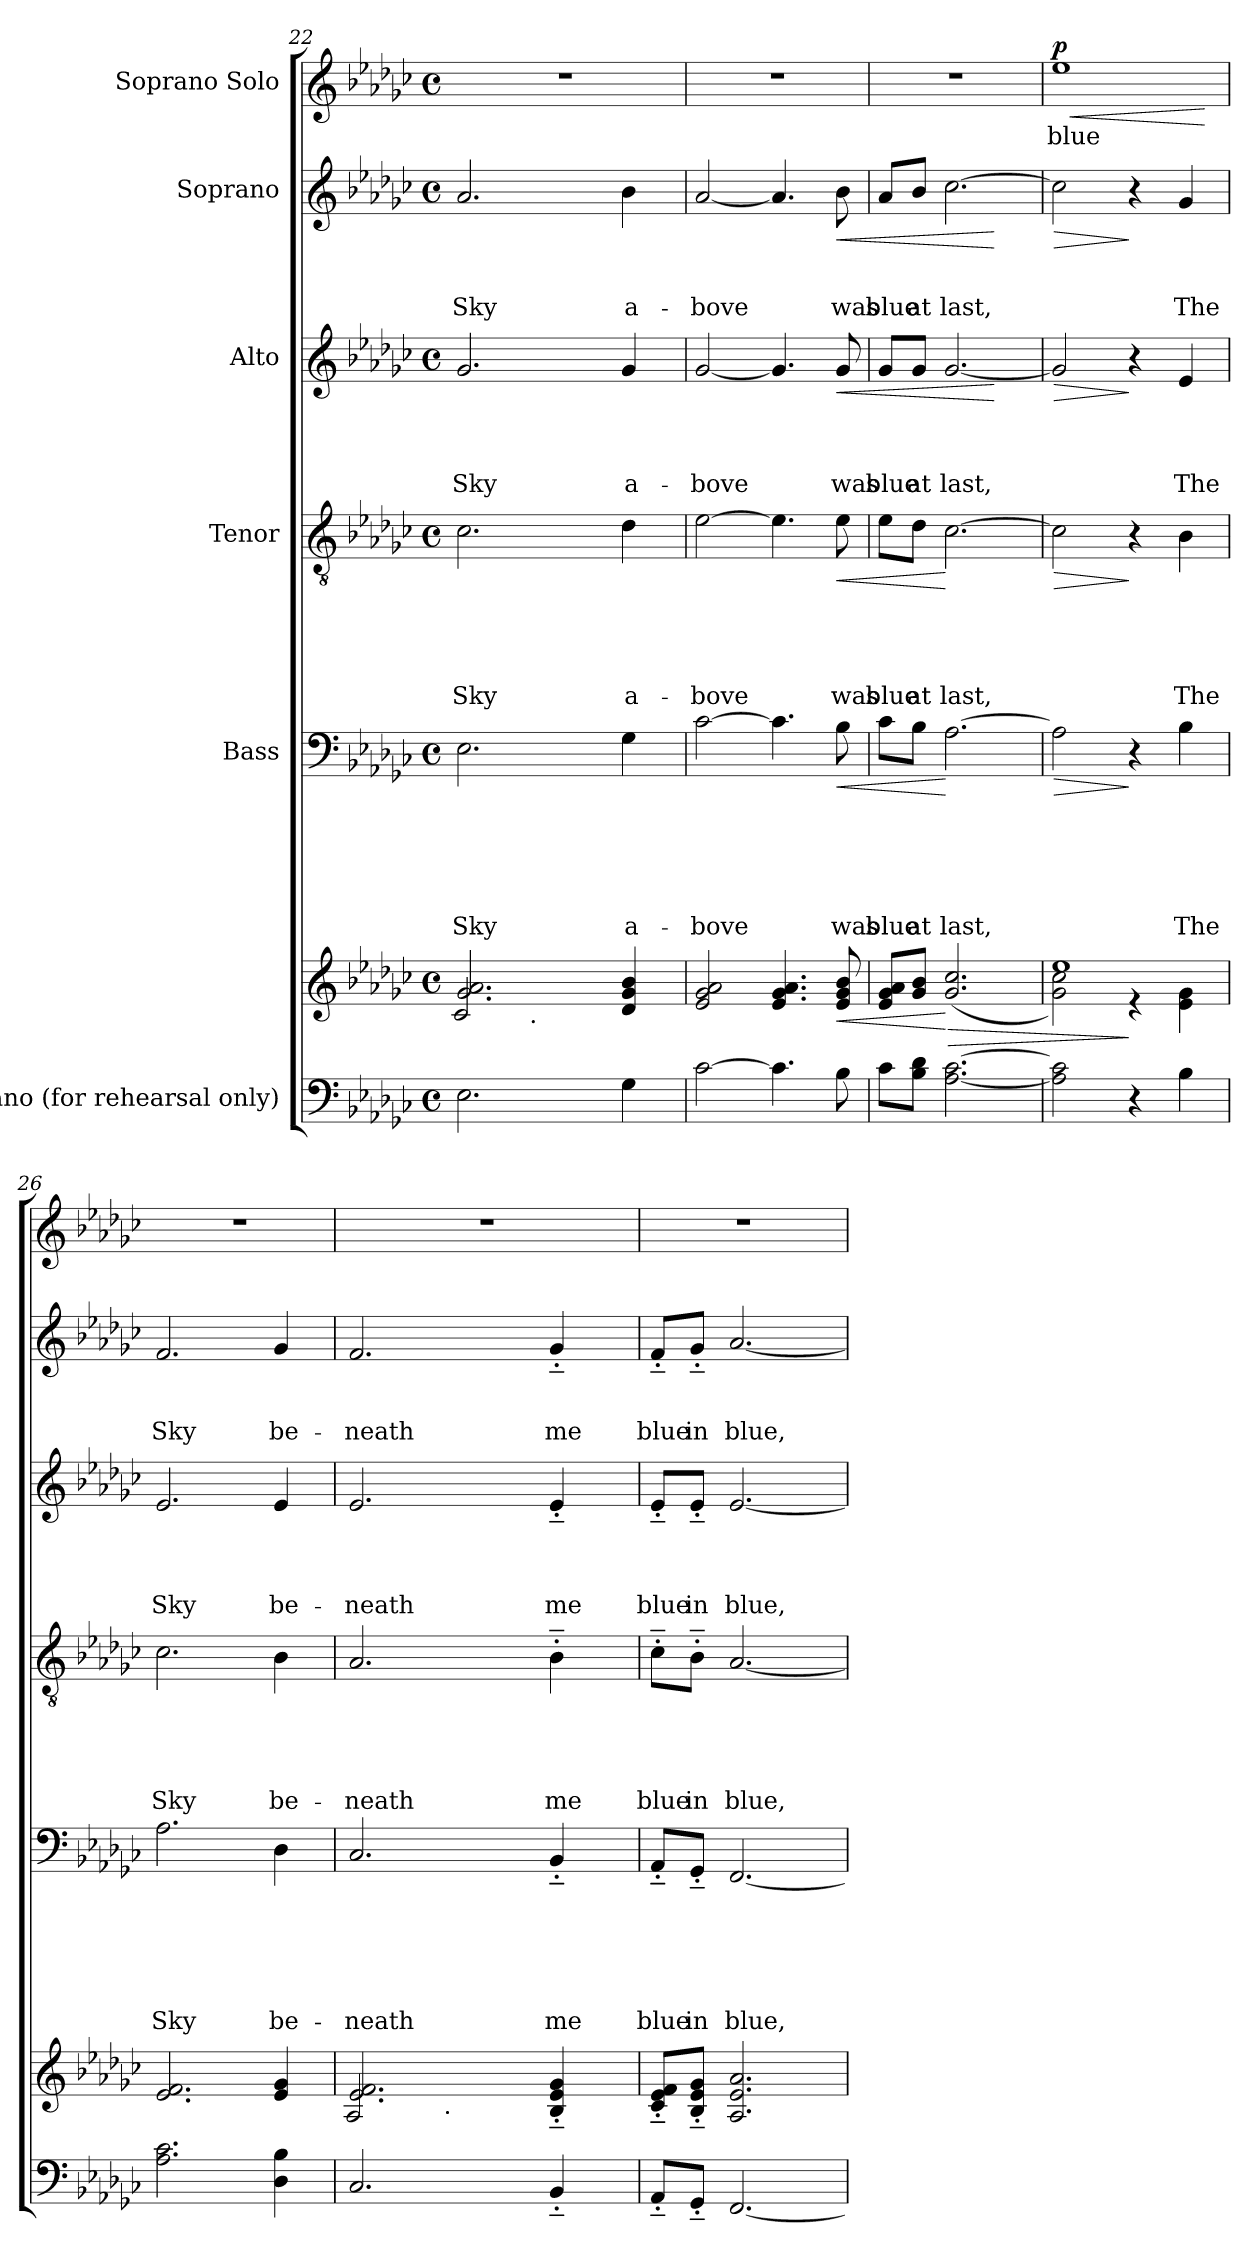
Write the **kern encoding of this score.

**kern	**kern	**dynam	**kern	**text	**text	**text	**text	**text	**text	**dynam	**kern	**text	**text	**text	**text	**text	**dynam	**kern	**text	**text	**text	**text	**dynam	**kern	**text	**text	**text	**dynam	**kern	**text	**dynam
*part6	*part6	*part6	*part5	*part5	*part5	*part5	*part5	*part5	*part5	*part5	*part4	*part4	*part4	*part4	*part4	*part4	*part4	*part3	*part3	*part3	*part3	*part3	*part3	*part2	*part2	*part2	*part2	*part2	*part1	*part1	*part1
*staff7	*staff6	*staff6/7	*staff5	*staff5	*staff5	*staff5	*staff5	*staff5	*staff5	*staff5	*staff4	*staff4	*staff4	*staff4	*staff4	*staff4	*staff4	*staff3	*staff3	*staff3	*staff3	*staff3	*staff3	*staff2	*staff2	*staff2	*staff2	*staff2	*staff1	*staff1	*staff1
*I"Piano (for rehearsal only)	*	*	*I"Bass	*	*	*	*	*	*	*	*I"Tenor	*	*	*	*	*	*	*I"Alto	*	*	*	*	*	*I"Soprano	*	*	*	*	*I"Soprano Solo	*	*
*clefF4	*clefG2	*	*clefF4	*	*	*	*	*	*	*	*clefGv2	*	*	*	*	*	*	*clefG2	*	*	*	*	*	*clefG2	*	*	*	*	*clefG2	*	*
*k[b-e-a-d-g-c-]	*k[b-e-a-d-g-c-]	*	*k[b-e-a-d-g-c-]	*	*	*	*	*	*	*	*k[b-e-a-d-g-c-]	*	*	*	*	*	*	*k[b-e-a-d-g-c-]	*	*	*	*	*	*k[b-e-a-d-g-c-]	*	*	*	*	*k[b-e-a-d-g-c-]	*	*
*G-:	*G-:	*	*G-:	*	*	*	*	*	*	*	*G-:	*	*	*	*	*	*	*G-:	*	*	*	*	*	*G-:	*	*	*	*	*G-:	*	*
*M4/4	*M4/4	*	*M4/4	*	*	*	*	*	*	*	*M4/4	*	*	*	*	*	*	*M4/4	*	*	*	*	*	*M4/4	*	*	*	*	*M4/4	*	*
*met(c)	*met(c)	*	*met(c)	*	*	*	*	*	*	*	*met(c)	*	*	*	*	*	*	*met(c)	*	*	*	*	*	*met(c)	*	*	*	*	*met(c)	*	*
=22	=22	=22	=22	=22	=22	=22	=22	=22	=22	=22	=22	=22	=22	=22	=22	=22	=22	=22	=22	=22	=22	=22	=22	=22	=22	=22	=22	=22	=22	=22	=22
*	*^	*	*	*	*	*	*	*	*	*	*	*	*	*	*	*	*	*	*	*	*	*	*	*	*	*	*	*	*	*	*
!	!	!	!	!	!	!	!	!	!	!LO:LY:b	!	!	!	!	!	!	!LO:LY:b	!	!	!	!	!	!LO:LY:b	!	!	!	!	!LO:LY:b	!	!	!	!
*	*	*^	*	*	*	*	*	*	*	*	*	*	*	*	*	*	*	*	*	*	*	*	*	*	*	*	*	*	*	*	*	*
2.E-\	2.g-/ 2.a-/	2c-/	4ryy	.	2.E-\	.	.	.	.	.	Sky	.	2.c-\	.	.	.	.	Sky	.	2.g-/	.	.	.	Sky	.	2.a-/	.	.	Sky	.	1r	.	.
.	.	.	16ryy	.	.	.	.	.	.	.	.	.	.	.	.	.	.	.	.	.	.	.	.	.	.	.	.	.	.	.	.	.	.
!	!	!	!LO:TX:b:t=.	!	!	!	!	!	!	!	!	!	!	!	!	!	!	!	!	!	!	!	!	!	!	!	!	!	!	!	!	!	!
.	.	.	2ryy	.	.	.	.	.	.	.	.	.	.	.	.	.	.	.	.	.	.	.	.	.	.	.	.	.	.	.	.	.	.
.	.	2ryy	.	.	.	.	.	.	.	.	.	.	.	.	.	.	.	.	.	.	.	.	.	.	.	.	.	.	.	.	.	.	.
!	!	!	!	!	!	!	!	!	!	!	!LO:LY:b	!	!	!	!	!	!	!LO:LY:b	!	!	!	!	!	!LO:LY:b	!	!	!	!	!LO:LY:b	!	!	!	!
4G-\	4d-/ 4g-/ 4b-/	.	.	.	4G-\	.	.	.	.	.	a-	.	4d-\	.	.	.	.	a-	.	4g-/	.	.	.	a-	.	4b-\	.	.	a-	.	.	.	.
.	.	.	8.ryy	.	.	.	.	.	.	.	.	.	.	.	.	.	.	.	.	.	.	.	.	.	.	.	.	.	.	.	.	.	.
=23	=23	=23	=23	=23	=23	=23	=23	=23	=23	=23	=23	=23	=23	=23	=23	=23	=23	=23	=23	=23	=23	=23	=23	=23	=23	=23	=23	=23	=23	=23	=23	=23	=23
!	!	!	!	!	!	!	!	!	!	!	!LO:LY:b	!	!	!	!	!	!	!LO:LY:b	!	!	!	!	!	!LO:LY:b	!	!	!	!	!LO:LY:b	!	!	!	!
*	*v	*v	*v	*	*	*	*	*	*	*	*	*	*	*	*	*	*	*	*	*	*	*	*	*	*	*	*	*	*	*	*	*	*
[>2c-\	2e-/ 2g-/ 2a-/	.	[>2c-\	.	.	.	.	.	-bove	.	[>2e-\	.	.	.	.	-bove	.	[<2g-/	.	.	.	-bove	.	[<2a-/	.	.	-bove	.	1r	.	.
4.c-\]	4.e-/ 4.g-/ 4.a-/	.	4.c-\]	.	.	.	.	.	.	.	4.e-\]	.	.	.	.	.	.	4.g-/]	.	.	.	.	.	4.a-/]	.	.	.	.	.	.	.
!	!	!LO:HP:b	!	!	!	!	!	!	!LO:LY:b	!LO:HP:b	!	!	!	!	!	!LO:LY:b	!LO:HP:b	!	!	!	!	!LO:LY:b	!LO:HP:b	!	!	!	!LO:LY:b	!LO:HP:b	!	!	!
8B-\	8e-/ 8g-/ 8b-/	<	8B-\	.	.	.	.	.	was	<	8e-\	.	.	.	.	was	<	8g-/	.	.	.	was	<	8b-\	.	.	was	<	.	.	.
=24	=24	=24	=24	=24	=24	=24	=24	=24	=24	=24	=24	=24	=24	=24	=24	=24	=24	=24	=24	=24	=24	=24	=24	=24	=24	=24	=24	=24	=24	=24	=24
!	!	!	!	!	!	!	!	!	!LO:LY:b	!	!	!	!	!	!	!LO:LY:b	!	!	!	!	!	!LO:LY:b	!	!	!	!	!LO:LY:b	!	!	!	!
8c-\L	8e-/ 8g-/ 8a-/L	.	8c-\L	.	.	.	.	.	blue	.	8e-\L	.	.	.	.	blue	.	8g-/L	.	.	.	blue	.	8a-/L	.	.	blue	.	1r	.	.
!	!	!	!	!	!	!	!	!	!LO:LY:b	!	!	!	!	!	!	!LO:LY:b	!	!	!	!	!	!LO:LY:b	!	!	!	!	!LO:LY:b	!	!	!	!
8B-\ 8d-\J	8g-/ 8b-/J	.	8B-\J	.	.	.	.	.	at	.	8d-\J	.	.	.	.	at	.	8g-/J	.	.	.	at	.	8b-/J	.	.	at	.	.	.	.
!	!	!LO:HP:n=1:b	!	!	!	!	!	!	!LO:LY:b	!	!	!	!	!	!	!LO:LY:b	!	!	!	!	!	!LO:LY:b	!	!	!	!	!LO:LY:b	!	!	!	!
[<2.A-\ [>2.c-\	(<2.g-/ 2.cc-/	[ >	[>2.A-\	.	.	.	.	.	last,	[	[>2.c-\	.	.	.	.	last,	[	[<2.g-/	.	.	.	last,	.	[>2.cc-\	.	.	last,	.	.	.	.
.	.	.	.	.	.	.	.	.	.	.	.	.	.	.	.	.	.	.	.	.	.	.	[	.	.	.	.	[	.	.	.
=25	=25	=25	=25	=25	=25	=25	=25	=25	=25	=25	=25	=25	=25	=25	=25	=25	=25	=25	=25	=25	=25	=25	=25	=25	=25	=25	=25	=25	=25	=25	=25
*	*^	*	*	*	*	*	*	*	*	*	*	*	*	*	*	*	*	*	*	*	*	*	*	*	*	*	*	*	*	*	*
!	!	!	!	!	!	!	!	!	!	!	!LO:HP:b	!	!	!	!	!	!	!LO:HP:b	!	!	!	!	!	!LO:HP:b	!	!	!	!	!LO:HP:b	!	!LO:LY:b	!LO:HP:b
!	!	!	!	!	!	!	!	!	!	!	!	!	!	!	!	!	!	!	!	!	!	!	!	!	!	!	!	!	!	!	!	!LO:DY:n=1:a
2A-\] 2c-\]	1ee-	2g-\ 2cc-\)	.	2A-\]	.	.	.	.	.	.	>	2c-\]	.	.	.	.	.	>	2g-/]	.	.	.	.	>	2cc-\]	.	.	.	>	1ee-	blue	< p
4r	.	4re	]	4r	.	.	.	.	.	.	]	4r	.	.	.	.	.	]	4r	.	.	.	.	]	4r	.	.	.	]	.	.	.
!	!	!	!	!	!	!	!	!	!	!LO:LY:b	!	!	!	!	!	!	!LO:LY:b	!	!	!	!	!	!LO:LY:b	!	!	!	!	!LO:LY:b	!	!	!	!
4B-\	.	4e-\ 4g-\	.	4B-\	.	.	.	.	.	The	.	4B-\	.	.	.	.	The	.	4e-/	.	.	.	The	.	4g-/	.	.	The	.	.	.	.
*	*v	*v	*	*	*	*	*	*	*	*	*	*	*	*	*	*	*	*	*	*	*	*	*	*	*	*	*	*	*	*	*	*
.	.	.	.	.	.	.	.	.	.	.	.	.	.	.	.	.	.	.	.	.	.	.	.	.	.	.	.	.	.	.	[
=26	=26	=26	=26	=26	=26	=26	=26	=26	=26	=26	=26	=26	=26	=26	=26	=26	=26	=26	=26	=26	=26	=26	=26	=26	=26	=26	=26	=26	=26	=26	=26
!	!	!	!	!	!	!	!	!	!LO:LY:b	!	!	!	!	!	!	!LO:LY:b	!	!	!	!	!	!LO:LY:b	!	!	!	!	!LO:LY:b	!	!	!	!
2.A-\ 2.c-\	2.e-/ 2.f/	.	2.A-\	.	.	.	.	.	Sky	.	2.c-\	.	.	.	.	Sky	.	2.e-/	.	.	.	Sky	.	2.f/	.	.	Sky	.	1r	.	.
!	!	!	!	!	!	!	!	!	!LO:LY:b	!	!	!	!	!	!	!LO:LY:b	!	!	!	!	!	!LO:LY:b	!	!	!	!	!LO:LY:b	!	!	!	!
4D-\ 4B-\	4e-/ 4g-/	.	4D-\	.	.	.	.	.	be-	.	4B-\	.	.	.	.	be-	.	4e-/	.	.	.	be-	.	4g-/	.	.	be-	.	.	.	.
!!LO:LB:g=z
=27	=27	=27	=27	=27	=27	=27	=27	=27	=27	=27	=27	=27	=27	=27	=27	=27	=27	=27	=27	=27	=27	=27	=27	=27	=27	=27	=27	=27	=27	=27	=27
*	*^	*	*	*	*	*	*	*	*	*	*	*	*	*	*	*	*	*	*	*	*	*	*	*	*	*	*	*	*	*	*
!	!	!	!	!	!	!	!	!	!	!LO:LY:b	!	!	!	!	!	!	!LO:LY:b	!	!	!	!	!	!LO:LY:b	!	!	!	!	!LO:LY:b	!	!	!	!
*	*	*^	*	*	*	*	*	*	*	*	*	*	*	*	*	*	*	*	*	*	*	*	*	*	*	*	*	*	*	*	*	*
2.C-/	2.e-/ 2.f/	2A-/	4ryy	.	2.C-/	.	.	.	.	.	-neath	.	2.A-/	.	.	.	.	-neath	.	2.e-/	.	.	.	-neath	.	2.f/	.	.	-neath	.	1r	.	.
.	.	.	16.ryy	.	.	.	.	.	.	.	.	.	.	.	.	.	.	.	.	.	.	.	.	.	.	.	.	.	.	.	.	.	.
!	!	!	!LO:TX:b:t=.	!	!	!	!	!	!	!	!	!	!	!	!	!	!	!	!	!	!	!	!	!	!	!	!	!	!	!	!	!	!
.	.	.	2ryy	.	.	.	.	.	.	.	.	.	.	.	.	.	.	.	.	.	.	.	.	.	.	.	.	.	.	.	.	.	.
.	.	2ryy	.	.	.	.	.	.	.	.	.	.	.	.	.	.	.	.	.	.	.	.	.	.	.	.	.	.	.	.	.	.	.
!	!	!	!	!	!	!	!	!	!	!	!LO:LY:b	!	!	!	!	!	!	!LO:LY:b	!	!	!	!	!	!LO:LY:b	!	!	!	!	!LO:LY:b	!	!	!	!
4BB-~<'</	4B-/~>'> 4e-/~>'> 4g-/~>'>	.	.	.	4BB-~<'</	.	.	.	.	.	me	.	4B-~>'>\	.	.	.	.	me	.	4e-~<'</	.	.	.	me	.	4g-~<'</	.	.	me	.	.	.	.
.	.	.	8ryy	.	.	.	.	.	.	.	.	.	.	.	.	.	.	.	.	.	.	.	.	.	.	.	.	.	.	.	.	.	.
.	.	.	32ryy	.	.	.	.	.	.	.	.	.	.	.	.	.	.	.	.	.	.	.	.	.	.	.	.	.	.	.	.	.	.
=28	=28	=28	=28	=28	=28	=28	=28	=28	=28	=28	=28	=28	=28	=28	=28	=28	=28	=28	=28	=28	=28	=28	=28	=28	=28	=28	=28	=28	=28	=28	=28	=28	=28
!	!	!	!	!	!	!	!	!	!	!	!LO:LY:b	!	!	!	!	!	!	!LO:LY:b	!	!	!	!	!	!LO:LY:b	!	!	!	!	!LO:LY:b	!	!	!	!
*	*v	*v	*v	*	*	*	*	*	*	*	*	*	*	*	*	*	*	*	*	*	*	*	*	*	*	*	*	*	*	*	*	*	*
8AA-~<'</L	8c-/~<'< 8e-/~<'< 8f/~<'<L	.	8AA-~<'</L	.	.	.	.	.	blue	.	8c-~>'>\L	.	.	.	.	blue	.	8e-~<'</L	.	.	.	blue	.	8f~<'</L	.	.	blue	.	1r	.	.
!	!	!	!	!	!	!	!	!	!LO:LY:b	!	!	!	!	!	!	!LO:LY:b	!	!	!	!	!	!LO:LY:b	!	!	!	!	!LO:LY:b	!	!	!	!
8GG-~<'</J	8B-/~<'< 8e-/~<'< 8g-/~<'<J	.	8GG-~<'</J	.	.	.	.	.	in	.	8B-~>'>\J	.	.	.	.	in	.	8e-~<'</J	.	.	.	in	.	8g-~<'</J	.	.	in	.	.	.	.
!	!	!	!	!	!	!	!	!	!LO:LY:b	!	!	!	!	!	!	!LO:LY:b	!	!	!	!	!	!LO:LY:b	!	!	!	!	!LO:LY:b	!	!	!	!
[<2.FF/	2.A-/ 2.e-/ 2.a-/	.	[<2.FF/	.	.	.	.	.	blue,	.	[<2.A-/	.	.	.	.	blue,	.	[<2.e-/	.	.	.	blue,	.	[<2.a-/	.	.	blue,	.	.	.	.
=	=	=	=	=	=	=	=	=	=	=	=	=	=	=	=	=	=	=	=	=	=	=	=	=	=	=	=	=	=	=	=
*-	*-	*-	*-	*-	*-	*-	*-	*-	*-	*-	*-	*-	*-	*-	*-	*-	*-	*-	*-	*-	*-	*-	*-	*-	*-	*-	*-	*-	*-	*-	*-
